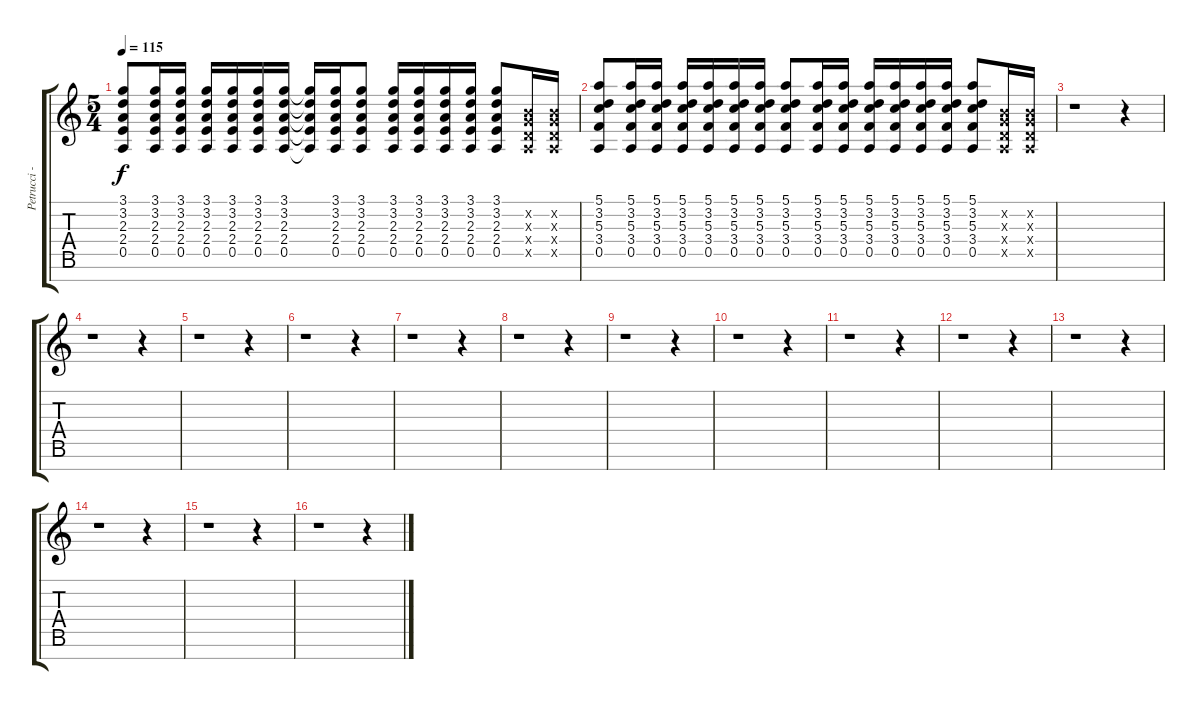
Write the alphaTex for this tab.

\track ("Petrucci - Clean" "Petrucci -") {instrument electricguitarjazz}
\staff {score tabs}
\tuning (E4 B3 G3 D3 A2 E2 B1) {hide}
\ts (5 4)
\tempo 115
\clef g2
\ks c
(3.1 3.2 2.3 2.4 0.5).8{dy f} (3.1 3.2 2.3 2.4 0.5).16 (3.1 3.2 2.3 2.4 0.5).16 (3.1 3.2 2.3 2.4 0.5).16 (3.1 3.2 2.3 2.4 0.5).16 (3.1 3.2 2.3 2.4 0.5).16 (3.1 3.2 2.3 2.4 0.5).16 (3.1{t} 3.2{t} 2.3{t} 2.4{t} 0.5{t}).16 (3.1 3.2 2.3 2.4 0.5).16 (3.1 3.2 2.3 2.4 0.5).8 (3.1 3.2 2.3 2.4 0.5).16 (3.1 3.2 2.3 2.4 0.5).16 (3.1 3.2 2.3 2.4 0.5).16 (3.1 3.2 2.3 2.4 0.5).16 (3.1 3.2 2.3 2.4 0.5).8 (0.2{x} 0.3{x} 0.4{x} 0.5{x}).16 (0.2{x} 0.3{x} 0.4{x} 0.5{x}).16 |
(5.1 3.2 5.3 3.4 0.5).8 (5.1 3.2 5.3 3.4 0.5).16 (5.1 3.2 5.3 3.4 0.5).16 (5.1 3.2 5.3 3.4 0.5).16 (5.1 3.2 5.3 3.4 0.5).16 (5.1 3.2 5.3 3.4 0.5).16 (5.1 3.2 5.3 3.4 0.5).16 (5.1 3.2 5.3 3.4 0.5).8 (5.1 3.2 5.3 3.4 0.5).16 (5.1 3.2 5.3 3.4 0.5).16 (5.1 3.2 5.3 3.4 0.5).16 (5.1 3.2 5.3 3.4 0.5).16 (5.1 3.2 5.3 3.4 0.5).16 (5.1 3.2 5.3 3.4 0.5).16 (5.1 3.2 5.3 3.4 0.5).8 (0.2{x} 0.3{x} 0.4{x} 0.5{x}).16 (0.2{x} 0.3{x} 0.4{x} 0.5{x}).16 |
r.1 r.4 |
r.1 r.4 |
r.1 r.4 |
r.1 r.4 |
r.1 r.4 |
r.1 r.4 |
r.1 r.4 |
r.1 r.4 |
r.1 r.4 |
r.1 r.4 |
r.1 r.4 |
r.1 r.4 |
r.1 r.4 |
r.1 r.4
